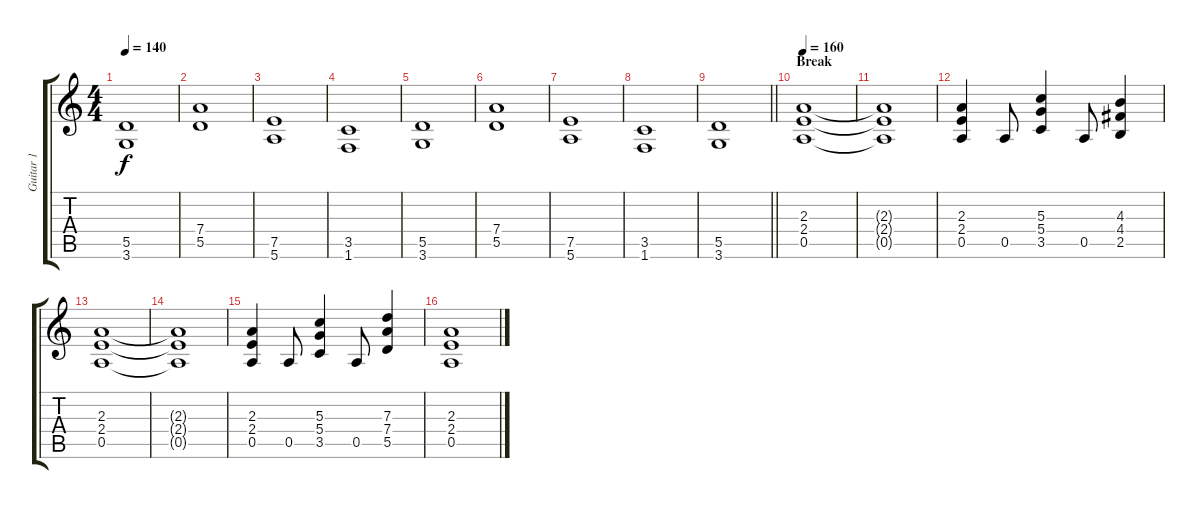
\track ("Guitar 1" "Guitar 1") {instrument distortionguitar}
\staff {score tabs}
\tuning (E4 B3 G3 D3 A2 E2) {hide}
\ts (4 4)
\tempo 140
\clef g2
\ks c
(5.5 3.6).1{dy f} |
(7.4 5.5).1{volume 13 balance 8} |
(7.5 5.6).1 |
(3.5 1.6).1 |
(5.5 3.6).1 |
(7.4 5.5).1{volume 13 balance 8} |
(7.5 5.6).1 |
(3.5 1.6).1 |
\barLineRight lightlight
(5.5 3.6).1 |
\section ("" "Break")
\tempo 160
(2.3 2.4 0.5).1{volume 16 balance 0} |
(2.3{t} 2.4{t} 0.5{t}).1 |
(2.3 2.4 0.5).4 0.5.8 (5.3 5.4 3.5).4 0.5.8 (4.3 4.4 2.5).4 |
(2.3 2.4 0.5).1 |
(2.3{t} 2.4{t} 0.5{t}).1 |
(2.3 2.4 0.5).4 0.5.8 (5.3 5.4 3.5).4 0.5.8 (7.3 7.4 5.5).4 |
(2.3 2.4 0.5).1
